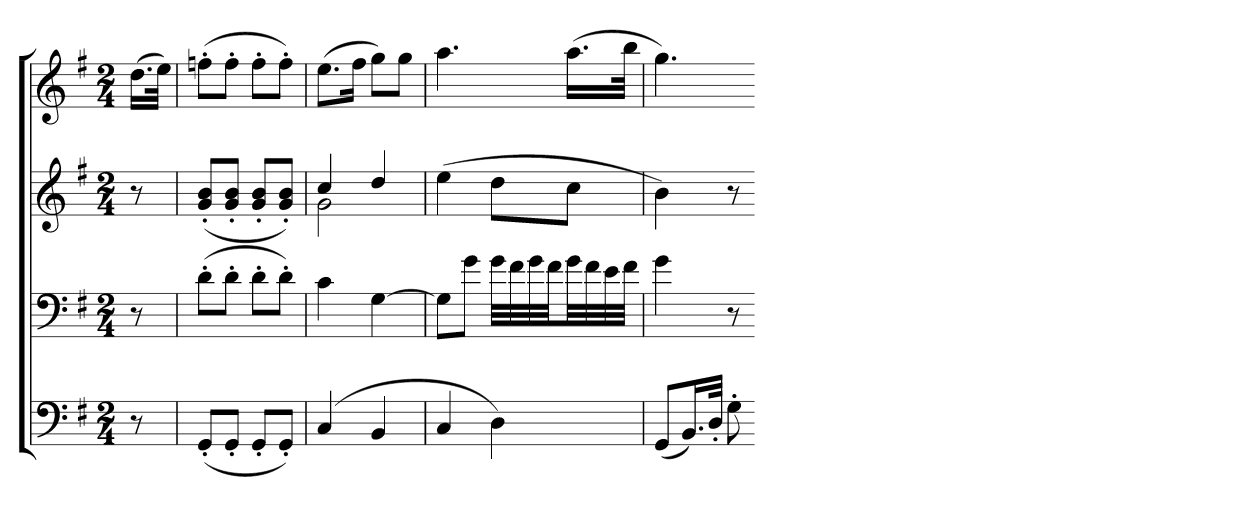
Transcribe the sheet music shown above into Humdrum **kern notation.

**kern	**kern	**kern	**kern
*part4	*part3	*part2	*part1
*staff4	*staff3	*staff2	*staff1
*clefF4	*clefF4	*clefG2	*clefG2
*k[f#]	*k[f#]	*k[f#]	*k[f#]
*G:	*G:	*G:	*G:
*M2/4	*M2/4	*M2/4	*M2/4
=	=	=	=
8r	8r	8r	(16.ddLL
.	.	.	32eeJJk)
=6	=6	=6	=6
(8GG'L	(8d'L	(8g' 8b'L	(8ffn'L
8GG'J	8d'J	8g' 8b'J	8ff'J
8GG'L	8d'L	8g' 8b'L	8ff'L
8GG'J)	8d'J)	8g' 8b'J)	8ff'J)
=7	=7	=7	=7
*	*	*^	*
(4C	4c	4cc	2g	(8.eeL
.	.	.	.	16ff#Jk
4BB	[4G	4dd	.	8ggL)
.	.	.	.	8ggJ
*	*	*v	*v	*
=8	=8	=8	=8
4C	8GL]	(4ee	4.aa
.	8gJ	.	.
4D)	32gLLL	8ddL	.
.	32f#	.	.
.	32g	.	.
.	32f#JJ	.	.
.	32gLL	8ccJ	(16.aaLL
.	32f#	.	.
.	32e	.	.
.	32f#JJJ	.	32bbJJk
=9	=9	=9	=9
(8GGL	4g	4b)	4.gg)
16.BBL)	.	.	.
32D'JJk	.	.	.
8G'	8r	8r	.
=-	=-	=-	=-
*-	*-	*-	*-
